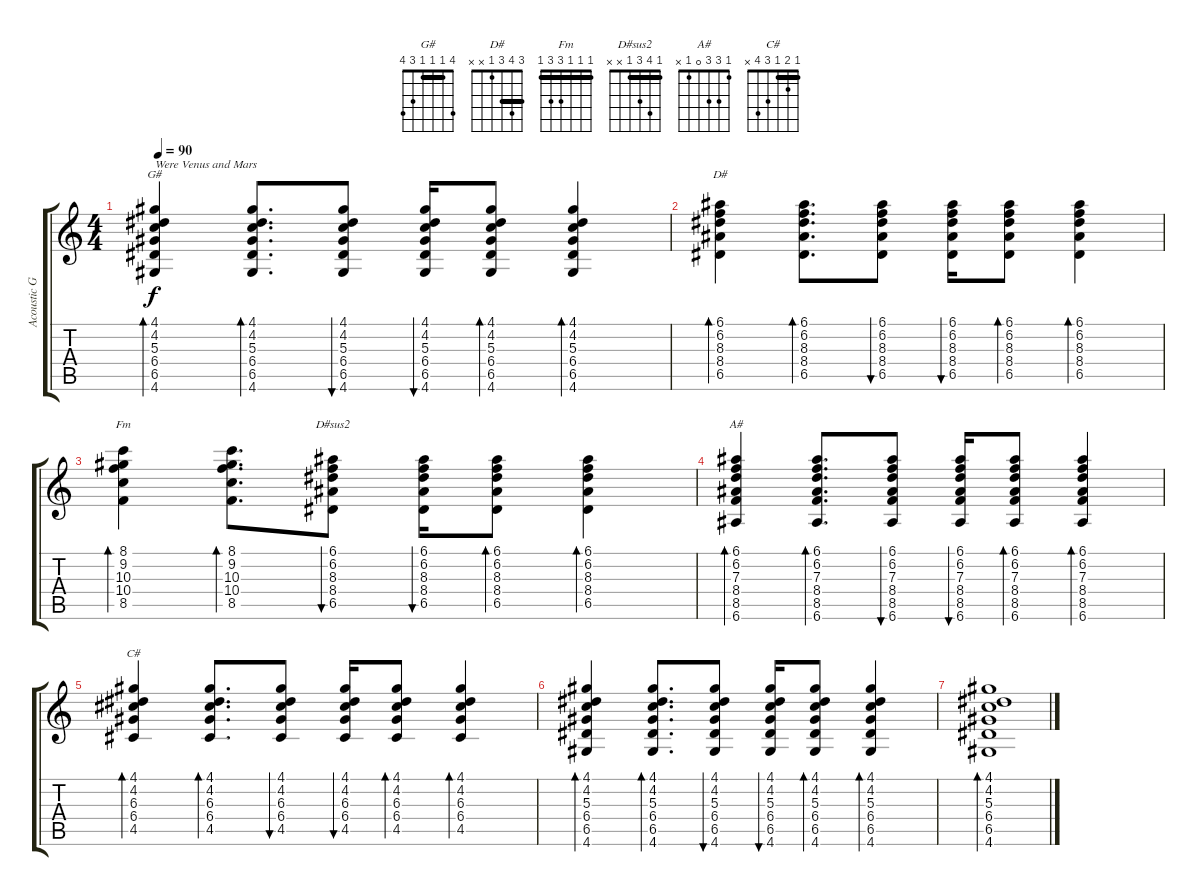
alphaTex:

\track ("Acoustic Guitar" "Acoustic G") {instrument acousticguitarsteel}
\staff {score tabs}
\tuning (E4 B3 G3 D3 A2 E2) {hide}
\chord ("G#" 4 1 1 1 3 4) {barre 1}
\chord ("D#" 3 4 3 1 x x) {barre 3}
\chord ("Fm" 1 1 1 3 3 1) {barre 1}
\chord ("D#sus2" 1 4 3 1 x x) {barre 1}
\chord ("A#" 1 3 3 0 1 x)
\chord ("C#" 1 2 1 3 4 x) {barre 1}
\ts (4 4)
\tempo 90
\clef g2
\ks c
(4.1 4.2 5.3 6.4 6.5 4.6).4{bd 30 ch "G#" txt "Were Venus and Mars" dy f} (4.1 4.2 5.3 6.4 6.5 4.6).8{d bd 30} (4.1 4.2 5.3 6.4 6.5 4.6).8{bu 30} (4.1 4.2 5.3 6.4 6.5 4.6).16{bu 30} (4.1 4.2 5.3 6.4 6.5 4.6).8{bd 30} (4.1 4.2 5.3 6.4 6.5 4.6).4{bd 30} |
(6.1 6.2 8.3 8.4 6.5).4{bd 30 ch "D#"} (6.1 6.2 8.3 8.4 6.5).8{d bd 30} (6.1 6.2 8.3 8.4 6.5).8{bu 30} (6.1 6.2 8.3 8.4 6.5).16{bu 30} (6.1 6.2 8.3 8.4 6.5).8{bd 30} (6.1 6.2 8.3 8.4 6.5).4{bd 30} |
(8.1 9.2 10.3 10.4 8.5).4{bd 30 ch "Fm"} (8.1 9.2 10.3 10.4 8.5).8{d bd 30} (6.1 6.2 8.3 8.4 6.5).8{bu 30 ch "D#sus2"} (6.1 6.2 8.3 8.4 6.5).16{bu 30} (6.1 6.2 8.3 8.4 6.5).8{bd 30} (6.1 6.2 8.3 8.4 6.5).4{bd 30} |
(6.1 6.2 7.3 8.4 8.5 6.6).4{bd 30 ch "A#"} (6.1 6.2 7.3 8.4 8.5 6.6).8{d bd 30} (6.1 6.2 7.3 8.4 8.5 6.6).8{bu 30} (6.1 6.2 7.3 8.4 8.5 6.6).16{bu 30} (6.1 6.2 7.3 8.4 8.5 6.6).8{bd 30} (6.1 6.2 7.3 8.4 8.5 6.6).4{bd 30} |
(4.1 4.2 6.3 6.4 4.5).4{bd 30 ch "C#"} (4.1 4.2 6.3 6.4 4.5).8{d bd 30} (4.1 4.2 6.3 6.4 4.5).8{bu 30} (4.1 4.2 6.3 6.4 4.5).16{bu 30} (4.1 4.2 6.3 6.4 4.5).8{bd 30} (4.1 4.2 6.3 6.4 4.5).4{bd 30} |
(4.1 4.2 5.3 6.4 6.5 4.6).4{bd 30} (4.1 4.2 5.3 6.4 6.5 4.6).8{d bd 30} (4.1 4.2 5.3 6.4 6.5 4.6).8{bu 30} (4.1 4.2 5.3 6.4 6.5 4.6).16{bu 30} (4.1 4.2 5.3 6.4 6.5 4.6).8{bd 30} (4.1 4.2 5.3 6.4 6.5 4.6).4{bd 30} |
(4.1 4.2 5.3 6.4 6.5 4.6).1{bd 60}
